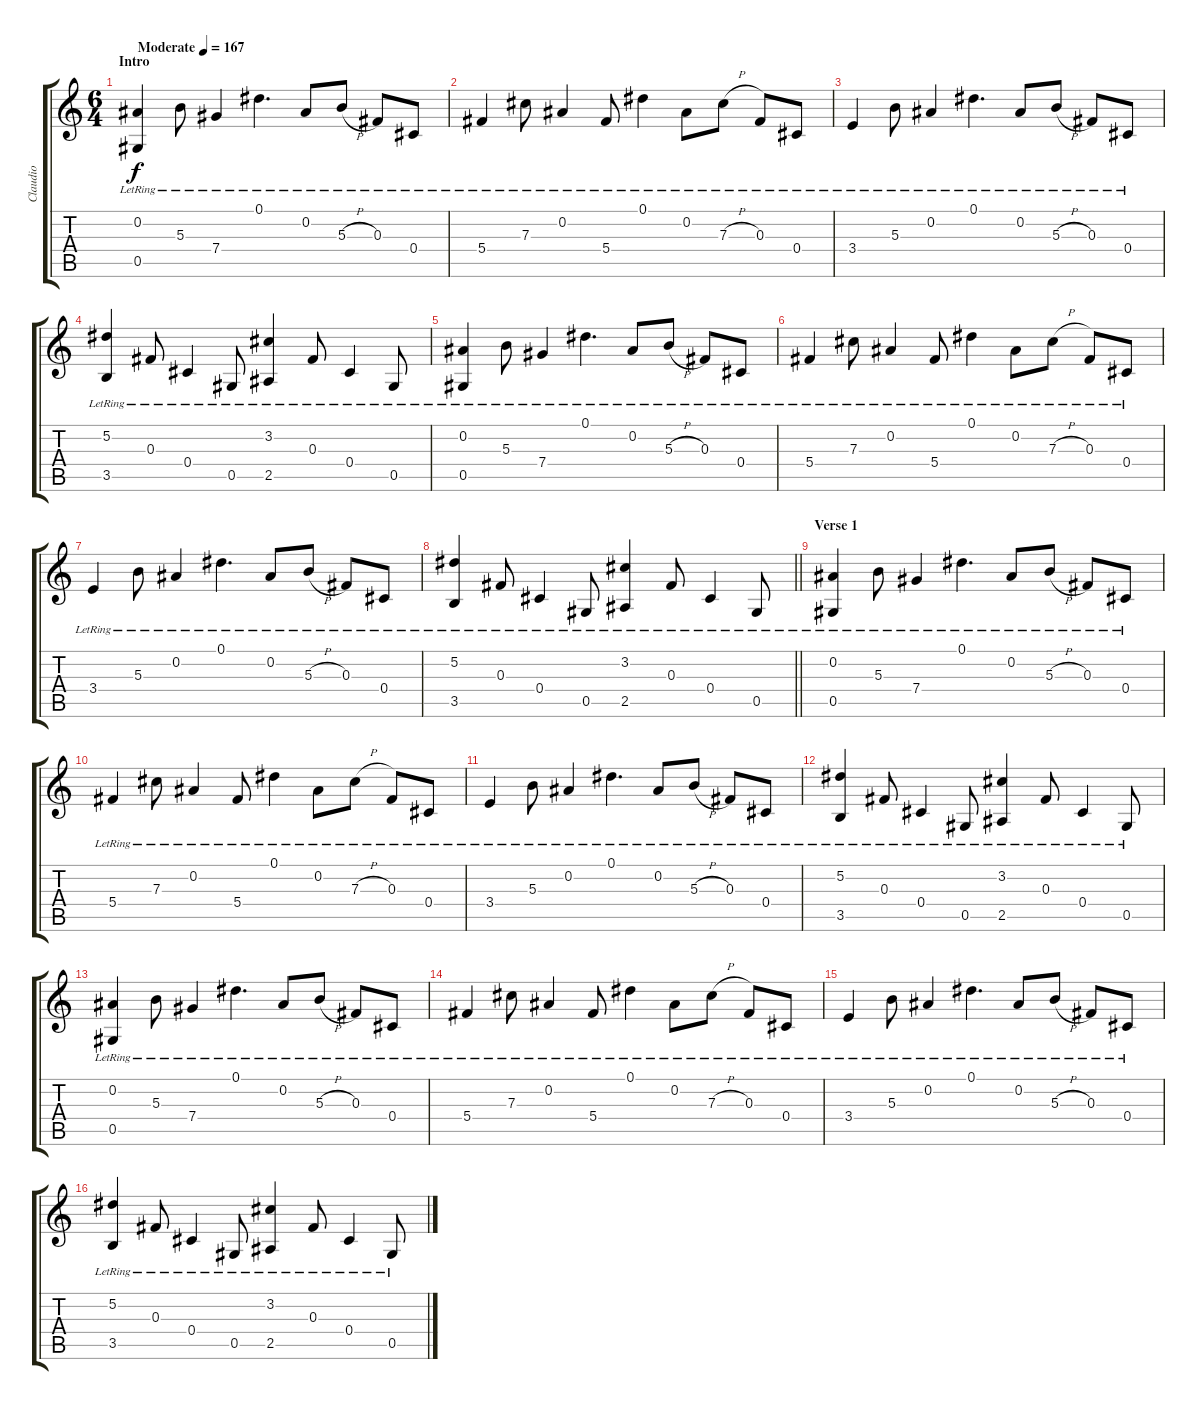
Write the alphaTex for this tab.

\track ("Claudio" "Claudio") {instrument acousticguitarsteel}
\staff {score tabs}
\tuning (Eb4 Bb3 Gb3 Db3 Ab2 Eb2) {hide}
\ts (6 4)
\section ("" "Intro")
\tempo (167 "Moderate")
\clef g2
\ks c
(0.2{lr} 0.5{lr}).4{dy f instrument acousticguitarsteel} 5.3{lr}.8 7.4{lr}.4 0.1{lr}.4{d} 0.2{lr}.8 5.3{h lr}.8 0.3{lr}.8 0.4{lr}.8 |
5.4{lr}.4 7.3{lr}.8 0.2{lr}.4 5.4{lr}.8 0.1{lr}.4 0.2{lr}.8 7.3{h lr}.8 0.3{lr}.8 0.4{lr}.8 |
3.4{lr}.4 5.3{lr}.8 0.2{lr}.4 0.1{lr}.4{d} 0.2{lr}.8 5.3{h lr}.8 0.3{lr}.8 0.4{lr}.8 |
(5.2{lr} 3.5{lr}).4 0.3{lr}.8 0.4{lr}.4 0.5{lr}.8 (3.2{lr} 2.5{lr}).4 0.3{lr}.8 0.4{lr}.4 0.5{lr}.8 |
(0.2{lr} 0.5{lr}).4 5.3{lr}.8 7.4{lr}.4 0.1{lr}.4{d} 0.2{lr}.8 5.3{h lr}.8 0.3{lr}.8 0.4{lr}.8 |
5.4{lr}.4 7.3{lr}.8 0.2{lr}.4 5.4{lr}.8 0.1{lr}.4 0.2{lr}.8 7.3{h lr}.8 0.3{lr}.8 0.4{lr}.8 |
3.4{lr}.4 5.3{lr}.8 0.2{lr}.4 0.1{lr}.4{d} 0.2{lr}.8 5.3{h lr}.8 0.3{lr}.8 0.4{lr}.8 |
\barLineRight lightlight
(5.2{lr} 3.5{lr}).4 0.3{lr}.8 0.4{lr}.4 0.5{lr}.8 (3.2{lr} 2.5{lr}).4 0.3{lr}.8 0.4{lr}.4 0.5{lr}.8 |
\section ("" "Verse 1")
(0.2{lr} 0.5{lr}).4 5.3{lr}.8 7.4{lr}.4 0.1{lr}.4{d} 0.2{lr}.8 5.3{h lr}.8 0.3{lr}.8 0.4{lr}.8 |
5.4{lr}.4 7.3{lr}.8 0.2{lr}.4 5.4{lr}.8 0.1{lr}.4 0.2{lr}.8 7.3{h lr}.8 0.3{lr}.8 0.4{lr}.8 |
3.4{lr}.4 5.3{lr}.8 0.2{lr}.4 0.1{lr}.4{d} 0.2{lr}.8 5.3{h lr}.8 0.3{lr}.8 0.4{lr}.8 |
(5.2{lr} 3.5{lr}).4 0.3{lr}.8 0.4{lr}.4 0.5{lr}.8 (3.2{lr} 2.5{lr}).4 0.3{lr}.8 0.4{lr}.4 0.5{lr}.8 |
(0.2{lr} 0.5{lr}).4 5.3{lr}.8 7.4{lr}.4 0.1{lr}.4{d} 0.2{lr}.8 5.3{h lr}.8 0.3{lr}.8 0.4{lr}.8 |
5.4{lr}.4 7.3{lr}.8 0.2{lr}.4 5.4{lr}.8 0.1{lr}.4 0.2{lr}.8 7.3{h lr}.8 0.3{lr}.8 0.4{lr}.8 |
3.4{lr}.4 5.3{lr}.8 0.2{lr}.4 0.1{lr}.4{d} 0.2{lr}.8 5.3{h lr}.8 0.3{lr}.8 0.4{lr}.8 |
(5.2{lr} 3.5{lr}).4 0.3{lr}.8 0.4{lr}.4 0.5{lr}.8 (3.2{lr} 2.5{lr}).4 0.3{lr}.8 0.4{lr}.4 0.5{lr}.8
